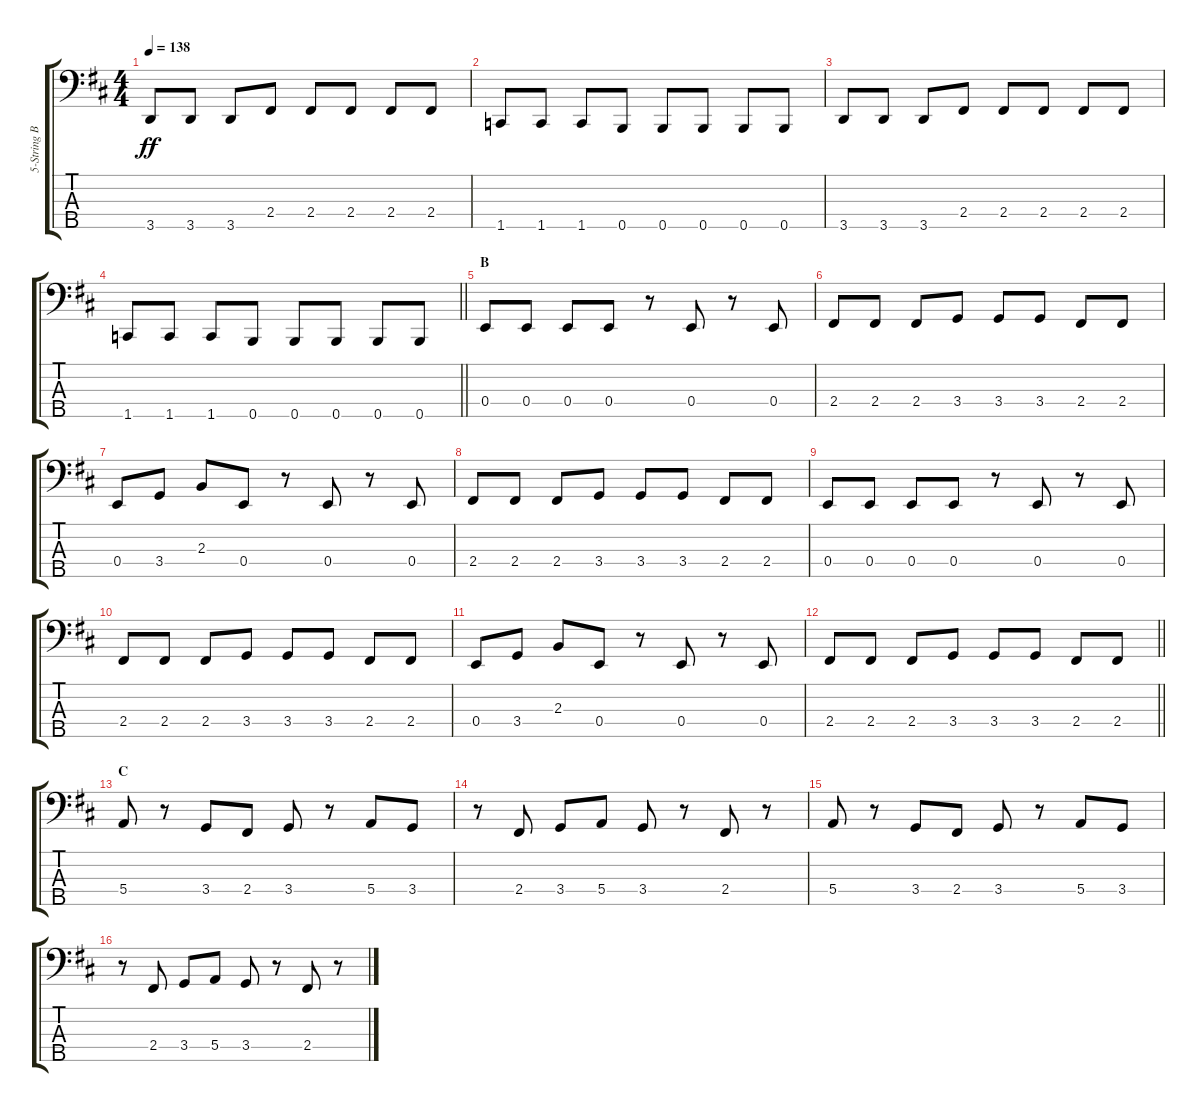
\track ("5-String Bass" "5-String B") {instrument electricbassfinger}
\staff {score tabs}
\tuning (G2 D2 A1 E1 B0) {hide}
\ts (4 4)
\tempo 138
\clef f4
\ks d
3.5.8{dy ff} 3.5.8 3.5.8 2.4.8 2.4.8 2.4.8 2.4.8 2.4.8 |
1.5.8 1.5.8 1.5.8 0.5.8 0.5.8 0.5.8 0.5.8 0.5.8 |
3.5.8 3.5.8 3.5.8 2.4.8 2.4.8 2.4.8 2.4.8 2.4.8 |
\barLineRight lightlight
1.5.8 1.5.8 1.5.8 0.5.8 0.5.8 0.5.8 0.5.8 0.5.8 |
\section ("" "B")
0.4.8 0.4.8 0.4.8 0.4.8 r.8 0.4.8 r.8 0.4.8 |
2.4.8 2.4.8 2.4.8 3.4.8 3.4.8 3.4.8 2.4.8 2.4.8 |
0.4.8 3.4.8 2.3.8 0.4.8 r.8 0.4.8 r.8 0.4.8 |
2.4.8 2.4.8 2.4.8 3.4.8 3.4.8 3.4.8 2.4.8 2.4.8 |
0.4.8 0.4.8 0.4.8 0.4.8 r.8 0.4.8 r.8 0.4.8 |
2.4.8 2.4.8 2.4.8 3.4.8 3.4.8 3.4.8 2.4.8 2.4.8 |
0.4.8 3.4.8 2.3.8 0.4.8 r.8 0.4.8 r.8 0.4.8 |
\barLineRight lightlight
2.4.8 2.4.8 2.4.8 3.4.8 3.4.8 3.4.8 2.4.8 2.4.8 |
\section ("" "C")
5.4.8 r.8 3.4.8 2.4.8 3.4.8 r.8 5.4.8 3.4.8 |
r.8 2.4.8 3.4.8 5.4.8 3.4.8 r.8 2.4.8 r.8 |
5.4.8 r.8 3.4.8 2.4.8 3.4.8 r.8 5.4.8 3.4.8 |
r.8 2.4.8 3.4.8 5.4.8 3.4.8 r.8 2.4.8 r.8
